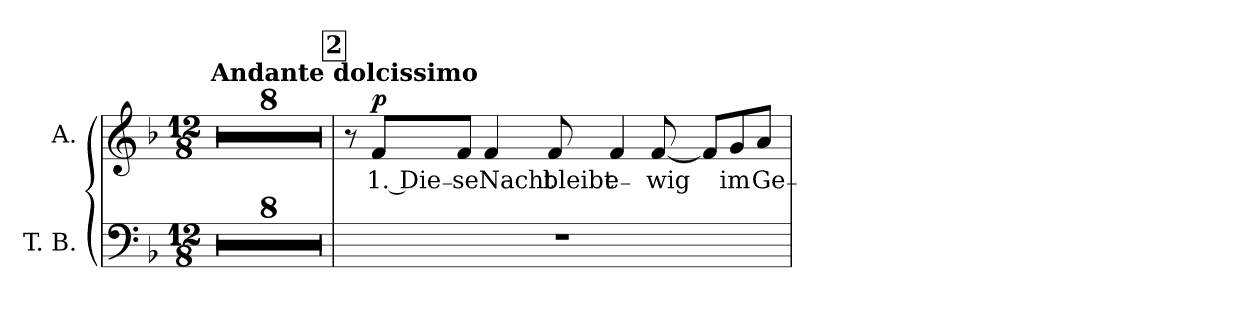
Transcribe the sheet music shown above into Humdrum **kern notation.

**kern	**kern	**text	**dynam
*part2	*part1	*part1	*part1
*staff2	*staff1	*staff1	*staff1
*I"T. B.	*I"A.	*	*
*clefF4	*clefG2	*	*
*k[b-]	*k[b-]	*	*
*d:	*d:	*	*
*M12/8	*M12/8	*	*
*MM99	*MM99	*	*
=1	=1	=1	=1
!	!LO:TX:a:B:t=Andante dolcissimo	!	!
1.r	1.r	.	.
=2	=2	=2	=2
1.r	1.r	.	.
=3	=3	=3	=3
1.r	1.r	.	.
=4	=4	=4	=4
1.r	1.r	.	.
!!LO:REH:place=s1:a:B:fs=10.5:t=1
=5	=5	=5	=5
1.r	1.r	.	.
=6	=6	=6	=6
1.r	1.r	.	.
=7	=7	=7	=7
1.r	1.r	.	.
=8	=8	=8	=8
1.r	1.r	.	.
!!LO:REH:place=s1:a:B:fs=10.5:t=2
=9	=9	=9	=9
1.r	8r	.	.
!	!	!LO:LY:b	!LO:DY:a
.	8f/L	1. Die₋	p
!	!	!LO:LY:b	!
.	8f/J	se	.
!	!	!LO:LY:b	!
.	4f/	Nacht	.
!	!	!LO:LY:b	!
.	8f/	bleibt	.
!	!	!LO:LY:b	!
.	4f/	e₋	.
!	!	!LO:LY:b	!
.	[8f/	wig	.
.	8f/L]	.	.
!	!	!LO:LY:b	!
.	8g/	im	.
!	!	!LO:LY:b	!
.	8a/J	Ge₋	.
=	=	=	=
*-	*-	*-	*-
